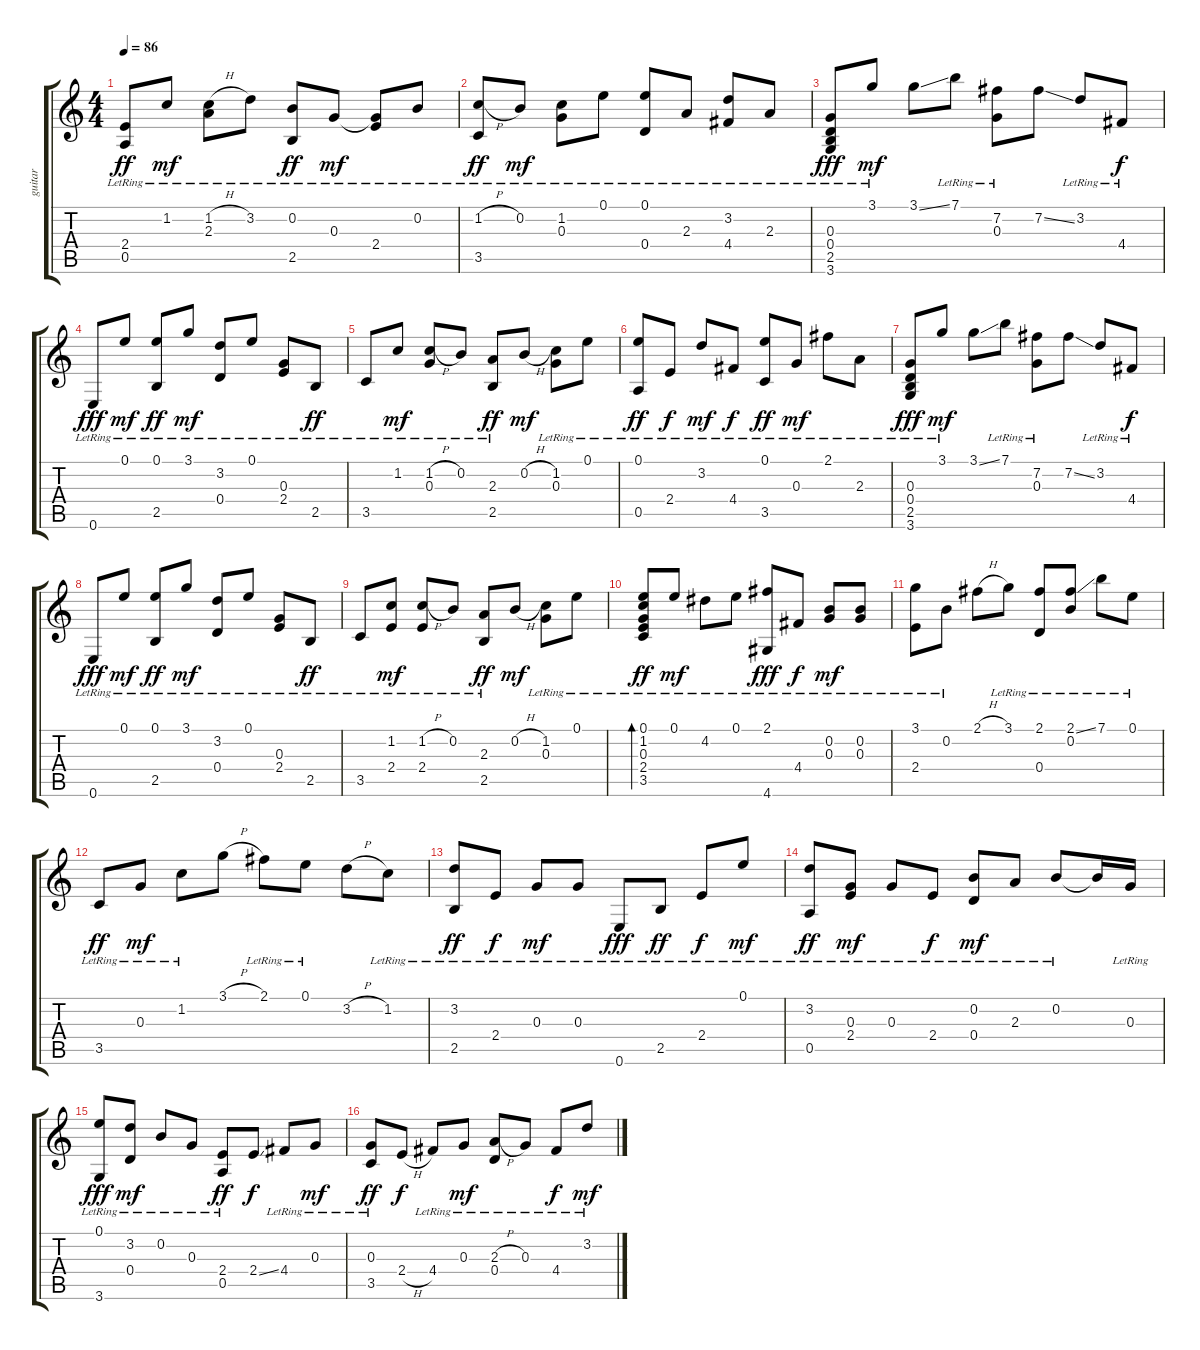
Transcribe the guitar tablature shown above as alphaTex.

\track ("guitar" "guitar") {instrument acousticguitarnylon}
\staff {score tabs}
\tuning (E4 B3 G3 D3 A2 E2) {hide}
\ts (4 4)
\tempo 86
\clef g2
\ks c
(2.4{lr} 0.5{lr}).8{dy ff} 1.2{lr}.8{dy mf} (1.2{h} 2.3{lr}).8 3.2{lr}.8 (0.2{lr} 2.5{lr}).8{dy ff} 0.3{lr}.8{dy mf} (0.3{t} 2.4{lr}).8 0.2{lr}.8 |
(1.2{h} 3.5{lr}).8{dy ff} 0.2{lr}.8{dy mf} (1.2{lr} 0.3{lr}).8 0.1{lr}.8 (0.1{lr} 0.4{lr}).8 2.3{lr}.8 (3.2{lr} 4.4{lr}).8 2.3{lr}.8 |
(0.3{lr} 0.4{lr} 2.5{lr} 3.6{lr}).8{dy fff} 3.1{lr}.8{dy mf} 3.1{ss}.8 7.1{lr}.8 (7.2{lr} 0.3{lr}).8 7.2{ss}.8 3.2{lr}.8 4.4{lr}.8{dy f} |
0.6{lr}.8{dy fff} 0.1{lr}.8{dy mf} (0.1{lr} 2.5{lr}).8{dy ff} 3.1{lr}.8{dy mf} (3.2{lr} 0.4{lr}).8 0.1{lr}.8 (0.3{lr} 2.4{lr}).8 2.5{lr}.8{dy ff} |
3.5{lr}.8 1.2{lr}.8{dy mf} (1.2{h} 0.3{lr}).8 0.2{lr}.8 (2.3{lr} 2.5{lr}).8{dy ff} 0.2{h}.8{dy mf} (1.2{lr} 0.3{lr}).8 0.1{lr}.8 |
(0.1{lr} 0.5{lr}).8{dy ff} 2.4{lr}.8{dy f} 3.2{lr}.8{dy mf} 4.4{lr}.8{dy f} (0.1{lr} 3.5{lr}).8{dy ff} 0.3{lr}.8{dy mf} 2.1{lr}.8 2.3{lr}.8 |
(0.3{lr} 0.4{lr} 2.5{lr} 3.6{lr}).8{dy fff} 3.1{lr}.8{dy mf} 3.1{ss}.8 7.1{lr}.8 (7.2{lr} 0.3{lr}).8 7.2{ss}.8 3.2{lr}.8 4.4{lr}.8{dy f} |
0.6{lr}.8{dy fff} 0.1{lr}.8{dy mf} (0.1{lr} 2.5{lr}).8{dy ff} 3.1{lr}.8{dy mf} (3.2{lr} 0.4{lr}).8 0.1{lr}.8 (0.3{lr} 2.4{lr}).8 2.5{lr}.8{dy ff} |
3.5{lr}.8 (1.2{lr} 2.4{lr}).8{dy mf} (1.2{h} 2.4{lr}).8 0.2{lr}.8 (2.3{lr} 2.5{lr}).8{dy ff} 0.2{h}.8{dy mf} (1.2{lr} 0.3{lr}).8 0.1{lr}.8 |
(0.1{lr} 1.2{lr} 0.3{lr} 2.4{lr} 3.5{lr}).8{bd 30 dy ff} 0.1{lr}.8{dy mf} 4.2{lr}.8 0.1{lr}.8 (2.1{lr} 4.6{lr}).8{dy fff} 4.4{lr}.8{dy f} (0.2{lr} 0.3{lr}).8{dy mf} (0.2{lr} 0.3{lr}).8 |
(3.1{lr} 2.4{lr}).8 0.2{lr}.8 2.1{h}.8 3.1{lr}.8 (2.1{lr} 0.4{lr}).8 (2.1{ss} 0.2{lr}).8 7.1{lr}.8 0.1{lr}.8 |
3.5{lr}.8{dy ff} 0.3{lr}.8{dy mf} 1.2{lr}.8 3.1{h}.8 2.1{lr}.8 0.1{lr}.8 3.2{h}.8 1.2{lr}.8 |
(3.2{lr} 2.5{lr}).8{dy ff} 2.4{lr}.8{dy f} 0.3{lr}.8{dy mf} 0.3{lr}.8 0.6{lr}.8{dy fff} 2.5{lr}.8{dy ff} 2.4{lr}.8{dy f} 0.1{lr}.8{dy mf} |
(3.2{lr} 0.5{lr}).8{dy ff} (0.3{lr} 2.4{lr}).8{dy mf} 0.3{lr}.8 2.4{lr}.8{dy f} (0.2{lr} 0.4{lr}).8{dy mf} 2.3{lr}.8 0.2{lr}.8 0.2{t}.16 0.3{lr}.16 |
(0.1{lr} 3.6{lr}).8{dy fff} (3.2{lr} 0.4{lr}).8{dy mf} 0.2{lr}.8 0.3{lr}.8 (2.4{lr} 0.5{lr}).8{dy ff} 2.4{ss}.8{dy f} 4.4{lr}.8 0.3{lr}.8{dy mf} |
(0.3{lr} 3.5{lr}).8{dy ff} 2.4{h}.8{dy f} 4.4{lr}.8 0.3{lr}.8{dy mf} (2.3{h} 0.4{lr}).8 0.3{lr}.8 4.4{lr}.8{dy f} 3.2{lr}.8{dy mf}
